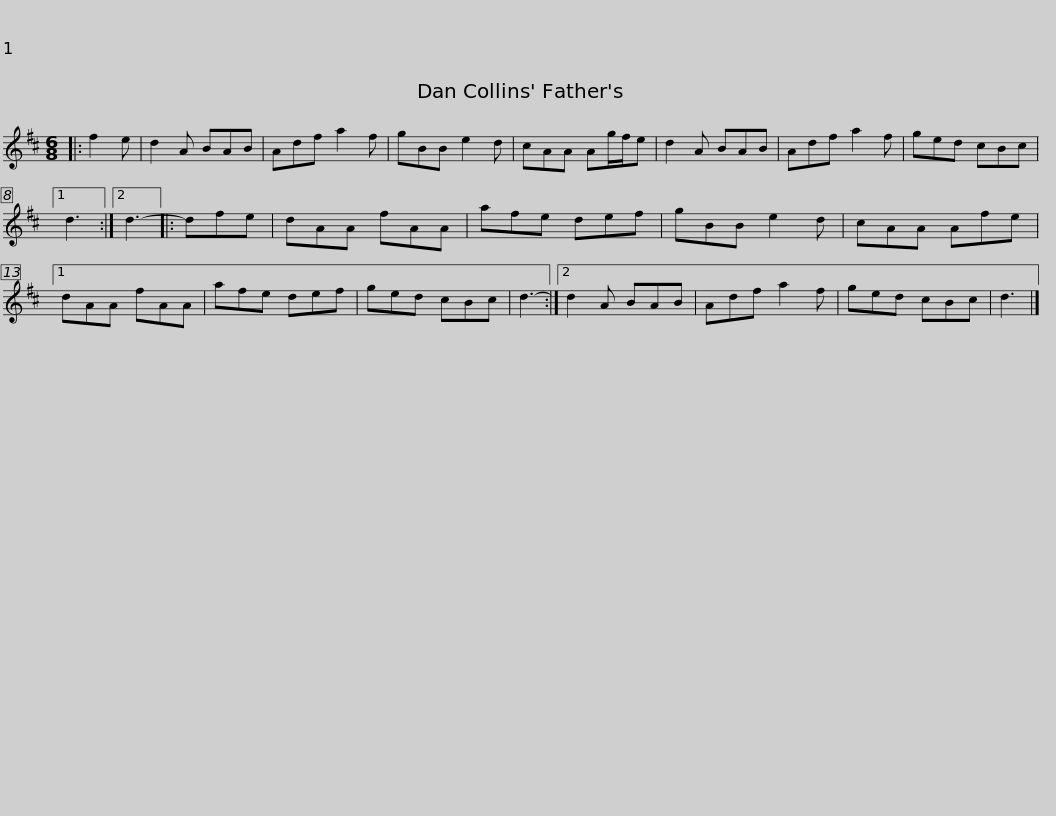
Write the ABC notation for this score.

X:1
L:1/8
M:6/8
I:linebreak $
K:D
V:1 treble
V:1
|: f2 e | d2 A BAB | Adf a2 f | gBB e2 d | cAA Ag/f/e | %5
 d2 A BAB | Adf a2 f | ged cBc |1$ d3 :|2 d3- |: %10
 dfe | dAA fAA | afe def | gBB e2 d | cAA Afe |1 %15
 dAA fAA | afe def |$ ged cBc | d3- :|2 d2 A BAB | %20
 Adf a2 f | ged cBc | d3 |] %23
